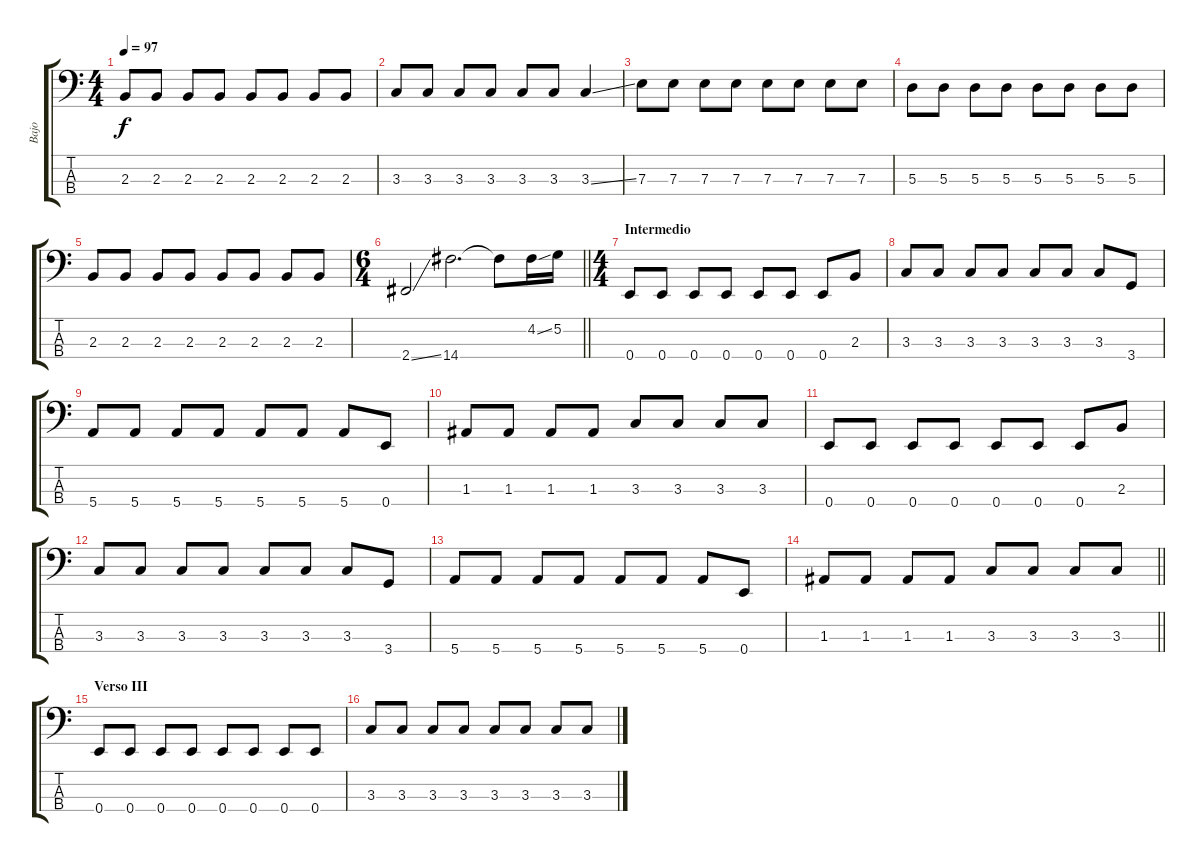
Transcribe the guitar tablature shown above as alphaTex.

\track ("Bajo" "Bajo") {instrument electricbassfinger}
\staff {score tabs}
\tuning (G2 D2 A1 E1) {hide}
\ts (4 4)
\tempo 97
\clef f4
\ks c
2.3.8{dy f} 2.3.8 2.3.8 2.3.8 2.3.8 2.3.8 2.3.8 2.3.8 |
3.3.8 3.3.8 3.3.8 3.3.8 3.3.8 3.3.8 3.3{ss}.4 |
7.3.8 7.3.8 7.3.8 7.3.8 7.3.8 7.3.8 7.3.8 7.3.8 |
5.3.8 5.3.8 5.3.8 5.3.8 5.3.8 5.3.8 5.3.8 5.3.8 |
2.3.8 2.3.8 2.3.8 2.3.8 2.3.8 2.3.8 2.3.8 2.3.8 |
\ts (6 4)
\barLineRight lightlight
2.4{ss}.2 14.4.2{d} 14.4{t}.8 4.2{ss}.16 5.2.16 |
\ts (4 4)
\section ("" "Intermedio")
0.4.8 0.4.8 0.4.8 0.4.8 0.4.8 0.4.8 0.4.8 2.3.8 |
3.3.8 3.3.8 3.3.8 3.3.8 3.3.8 3.3.8 3.3.8 3.4.8 |
5.4.8 5.4.8 5.4.8 5.4.8 5.4.8 5.4.8 5.4.8 0.4.8 |
1.3.8 1.3.8 1.3.8 1.3.8 3.3.8 3.3.8 3.3.8 3.3.8 |
0.4.8 0.4.8 0.4.8 0.4.8 0.4.8 0.4.8 0.4.8 2.3.8 |
3.3.8 3.3.8 3.3.8 3.3.8 3.3.8 3.3.8 3.3.8 3.4.8 |
5.4.8 5.4.8 5.4.8 5.4.8 5.4.8 5.4.8 5.4.8 0.4.8 |
\barLineRight lightlight
1.3.8 1.3.8 1.3.8 1.3.8 3.3.8 3.3.8 3.3.8 3.3.8 |
\section ("" "Verso III")
0.4.8 0.4.8 0.4.8 0.4.8 0.4.8 0.4.8 0.4.8 0.4.8 |
3.3.8 3.3.8 3.3.8 3.3.8 3.3.8 3.3.8 3.3.8 3.3.8
